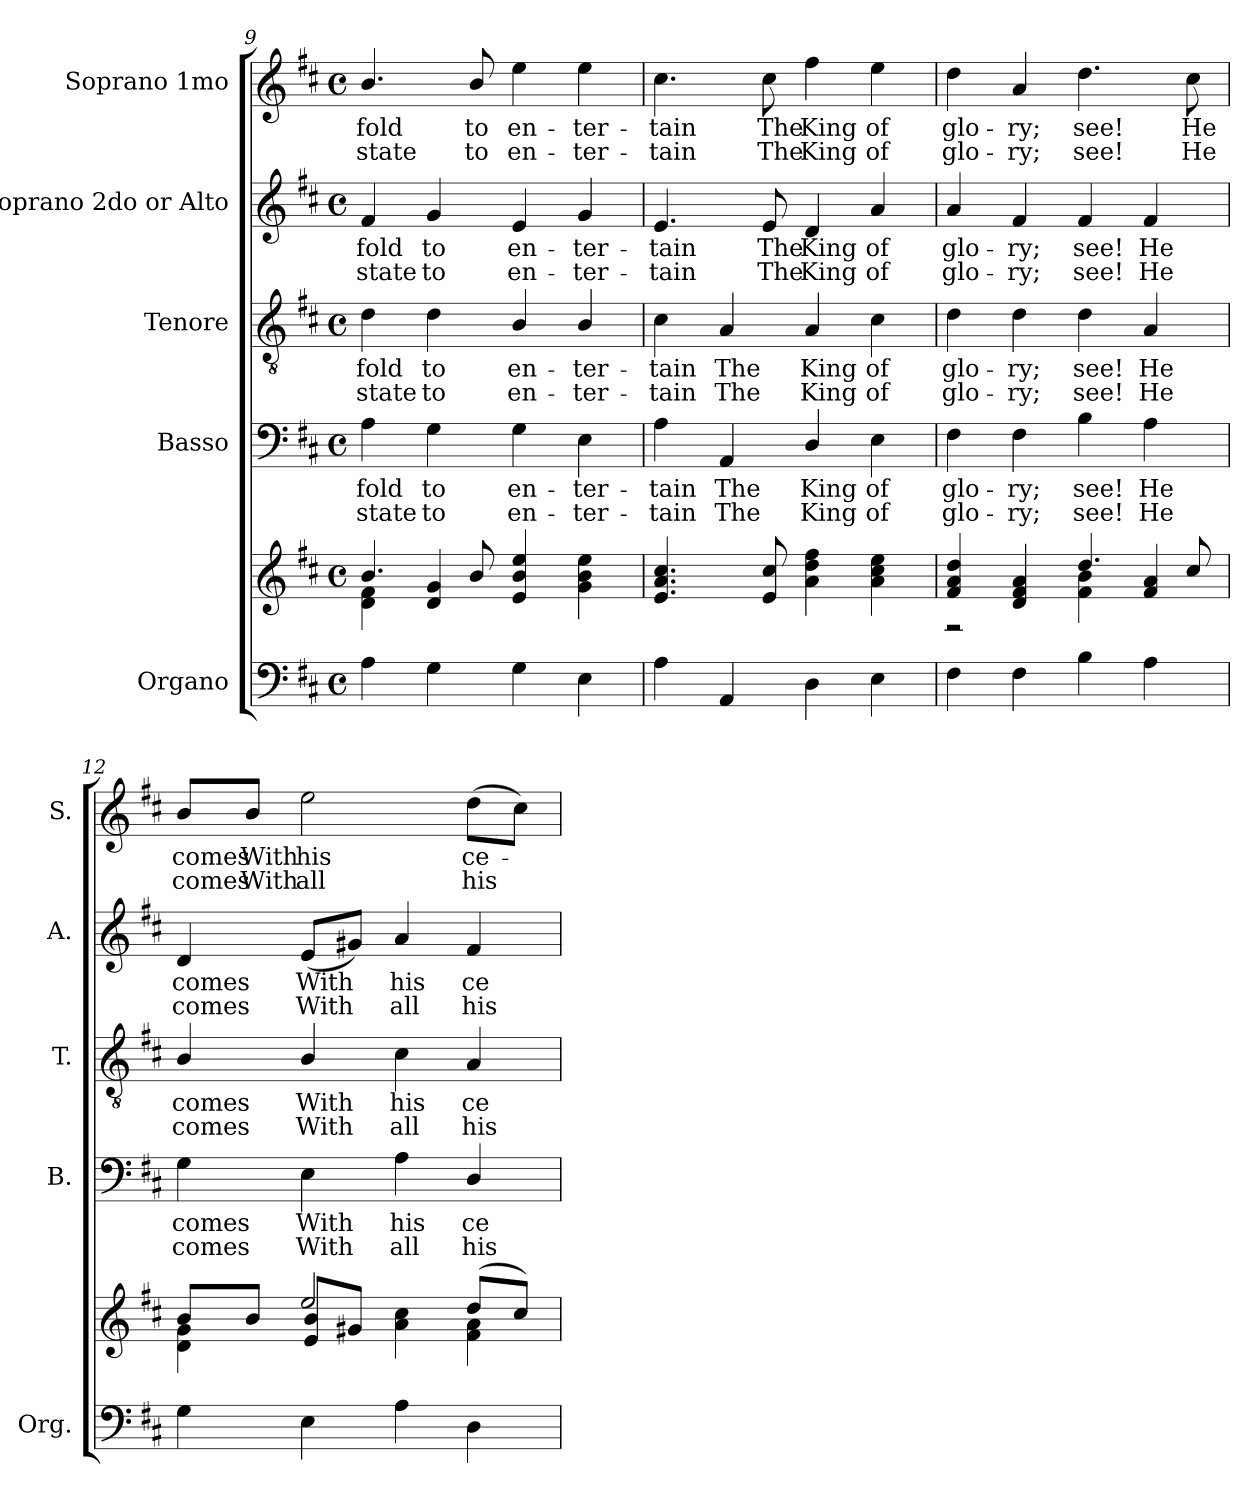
**kern	**kern	**kern	**text	**text	**kern	**text	**text	**kern	**text	**text	**kern	**text	**text
*part5	*part5	*part4	*part4	*part4	*part3	*part3	*part3	*part2	*part2	*part2	*part1	*part1	*part1
*staff6	*staff5	*staff4	*staff4	*staff4	*staff3	*staff3	*staff3	*staff2	*staff2	*staff2	*staff1	*staff1	*staff1
*I"Organo	*	*I"Basso	*	*	*I"Tenore	*	*	*I"Soprano 2do or Alto	*	*	*I"Soprano 1mo	*	*
*I'Org.	*	*I'B.	*	*	*I'T.	*	*	*I'A.	*	*	*I'S.	*	*
*clefF4	*clefG2	*clefF4	*	*	*clefGv2	*	*	*clefG2	*	*	*clefG2	*	*
*	*	*	*	*	*ITrd7c12	*	*	*	*	*	*	*	*
*k[f#c#]	*k[f#c#]	*k[f#c#]	*	*	*k[f#c#]	*	*	*k[f#c#]	*	*	*k[f#c#]	*	*
*D:	*D:	*D:	*	*	*D:	*	*	*D:	*	*	*D:	*	*
*M4/4	*M4/4	*M4/4	*	*	*M4/4	*	*	*M4/4	*	*	*M4/4	*	*
*met(c)	*met(c)	*met(c)	*	*	*met(c)	*	*	*met(c)	*	*	*met(c)	*	*
=9	=9	=9	=9	=9	=9	=9	=9	=9	=9	=9	=9	=9	=9
*	*^	*	*	*	*	*	*	*	*	*	*	*	*
!	!	!	!	!LO:LY:b:color=#000000	!LO:LY:b:color=#000000	!	!	!	!	!	!	!	!	!
!	!	!	!	!	!	!	!LO:LY:b:color=#000000	!LO:LY:b:color=#000000	!	!	!	!	!	!
!	!	!	!	!	!	!	!	!	!	!LO:LY:b:color=#000000	!LO:LY:b:color=#000000	!	!	!
!	!	!	!	!	!	!	!	!	!	!	!	!	!LO:LY:b:color=#000000	!LO:LY:b:color=#000000
4Ai\	4.bi/	4di\ 4f#i	4Ai\	-fold	state	4Di\	-fold	state	4f#i/	-fold	state	4.bi/	-fold	state
!	!	!	!	!LO:LY:b:color=#000000	!LO:LY:b:color=#000000	!	!	!	!	!	!	!	!	!
!	!	!	!	!	!	!	!LO:LY:b:color=#000000	!LO:LY:b:color=#000000	!	!	!	!	!	!
!	!	!	!	!	!	!	!	!	!	!LO:LY:b:color=#000000	!LO:LY:b:color=#000000	!	!	!
4Gi\	.	4di/ 4gi	4Gi\	to	to	4Di\	to	to	4gi/	to	to	.	.	.
!	!	!	!	!	!	!	!	!	!	!	!	!	!LO:LY:b:color=#000000	!LO:LY:b:color=#000000
.	8bi/	.	.	.	.	.	.	.	.	.	.	8bi/	to	to
!	!	!	!	!LO:LY:b:color=#000000	!LO:LY:b:color=#000000	!	!	!	!	!	!	!	!	!
!	!	!	!	!	!	!	!LO:LY:b:color=#000000	!LO:LY:b:color=#000000	!	!	!	!	!	!
!	!	!	!	!	!	!	!	!	!	!LO:LY:b:color=#000000	!LO:LY:b:color=#000000	!	!	!
!	!	!	!	!	!	!	!	!	!	!	!	!	!LO:LY:b:color=#000000	!LO:LY:b:color=#000000
4Gi\	4ei/ 4bi 4eei	2ryy	4Gi\	en-	en-	4BBi/	en-	en-	4ei/	en-	en-	4eei\	en-	en-
!	!	!	!	!LO:LY:b:color=#000000	!LO:LY:b:color=#000000	!	!	!	!	!	!	!	!	!
!	!	!	!	!	!	!	!LO:LY:b:color=#000000	!LO:LY:b:color=#000000	!	!	!	!	!	!
!	!	!	!	!	!	!	!	!	!	!LO:LY:b:color=#000000	!LO:LY:b:color=#000000	!	!	!
!	!	!	!	!	!	!	!	!	!	!	!	!	!LO:LY:b:color=#000000	!LO:LY:b:color=#000000
4Ei\	4gi\ 4bi 4eei	.	4Ei\	-ter-	-ter-	4BBi/	-ter-	-ter-	4gi/	-ter-	-ter-	4eei\	-ter-	-ter-
*	*v	*v	*	*	*	*	*	*	*	*	*	*	*	*
=10	=10	=10	=10	=10	=10	=10	=10	=10	=10	=10	=10	=10	=10
!	!	!	!LO:LY:b:color=#000000	!LO:LY:b:color=#000000	!	!	!	!	!	!	!	!	!
!	!	!	!	!	!	!LO:LY:b:color=#000000	!LO:LY:b:color=#000000	!	!	!	!	!	!
!	!	!	!	!	!	!	!	!	!LO:LY:b:color=#000000	!LO:LY:b:color=#000000	!	!	!
!	!	!	!	!	!	!	!	!	!	!	!	!LO:LY:b:color=#000000	!LO:LY:b:color=#000000
4Ai\	4.ei/ 4.ai 4.cc#i	4Ai\	-tain	-tain	4C#i\	-tain	-tain	4.ei/	-tain	-tain	4.cc#i\	-tain	-tain
!	!	!	!LO:LY:b:color=#000000	!LO:LY:b:color=#000000	!	!	!	!	!	!	!	!	!
!	!	!	!	!	!	!LO:LY:b:color=#000000	!LO:LY:b:color=#000000	!	!	!	!	!	!
4AAi/	.	4AAi/	The	The	4AAi/	The	The	.	.	.	.	.	.
!	!	!	!	!	!	!	!	!	!LO:LY:b:color=#000000	!LO:LY:b:color=#000000	!	!	!
!	!	!	!	!	!	!	!	!	!	!	!	!LO:LY:b:color=#000000	!LO:LY:b:color=#000000
.	8ei/ 8cc#i	.	.	.	.	.	.	8ei/	The	The	8cc#i\	The	The
!	!	!	!LO:LY:b:color=#000000	!LO:LY:b:color=#000000	!	!	!	!	!	!	!	!	!
!	!	!	!	!	!	!LO:LY:b:color=#000000	!LO:LY:b:color=#000000	!	!	!	!	!	!
!	!	!	!	!	!	!	!	!	!LO:LY:b:color=#000000	!LO:LY:b:color=#000000	!	!	!
!	!	!	!	!	!	!	!	!	!	!	!	!LO:LY:b:color=#000000	!LO:LY:b:color=#000000
4Di\	4ai\ 4ddi 4ff#i	4Di/	King	King	4AAi/	King	King	4di/	King	King	4ff#i\	King	King
!	!	!	!LO:LY:b:color=#000000	!LO:LY:b:color=#000000	!	!	!	!	!	!	!	!	!
!	!	!	!	!	!	!LO:LY:b:color=#000000	!LO:LY:b:color=#000000	!	!	!	!	!	!
!	!	!	!	!	!	!	!	!	!LO:LY:b:color=#000000	!LO:LY:b:color=#000000	!	!	!
!	!	!	!	!	!	!	!	!	!	!	!	!LO:LY:b:color=#000000	!LO:LY:b:color=#000000
4Ei\	4ai\ 4cc#i 4eei	4Ei\	of	of	4C#i\	of	of	4ai/	of	of	4eei\	of	of
=11	=11	=11	=11	=11	=11	=11	=11	=11	=11	=11	=11	=11	=11
*	*^	*	*	*	*	*	*	*	*	*	*	*	*
!	!	!	!	!LO:LY:b:color=#000000	!LO:LY:b:color=#000000	!	!	!	!	!	!	!	!	!
!	!	!	!	!	!	!	!LO:LY:b:color=#000000	!LO:LY:b:color=#000000	!	!	!	!	!	!
!	!	!	!	!	!	!	!	!	!	!LO:LY:b:color=#000000	!LO:LY:b:color=#000000	!	!	!
!	!	!	!	!	!	!	!	!	!	!	!	!	!LO:LY:b:color=#000000	!LO:LY:b:color=#000000
4F#i\	4f#i/ 4ai 4ddi	2r	4F#i\	glo-	glo-	4Di\	glo-	glo-	4ai/	glo-	glo-	4ddi\	glo-	glo-
!	!	!	!	!LO:LY:b:color=#000000	!LO:LY:b:color=#000000	!	!	!	!	!	!	!	!	!
!	!	!	!	!	!	!	!LO:LY:b:color=#000000	!LO:LY:b:color=#000000	!	!	!	!	!	!
!	!	!	!	!	!	!	!	!	!	!LO:LY:b:color=#000000	!LO:LY:b:color=#000000	!	!	!
!	!	!	!	!	!	!	!	!	!	!	!	!	!LO:LY:b:color=#000000	!LO:LY:b:color=#000000
4F#i\	4di/ 4f#i 4ai	.	4F#i\	-ry;	-ry;	4Di\	-ry;	-ry;	4f#i/	-ry;	-ry;	4ai/	-ry;	-ry;
!	!	!	!	!LO:LY:b:color=#000000	!LO:LY:b:color=#000000	!	!	!	!	!	!	!	!	!
!	!	!	!	!	!	!	!LO:LY:b:color=#000000	!LO:LY:b:color=#000000	!	!	!	!	!	!
!	!	!	!	!	!	!	!	!	!	!LO:LY:b:color=#000000	!LO:LY:b:color=#000000	!	!	!
!	!	!	!	!	!	!	!	!	!	!	!	!	!LO:LY:b:color=#000000	!LO:LY:b:color=#000000
4Bi\	4.ddi/	4f#i\ 4bi	4Bi\	see!	see!	4Di\	see!	see!	4f#i/	see!	see!	4.ddi\	see!	see!
!	!	!	!	!LO:LY:b:color=#000000	!LO:LY:b:color=#000000	!	!	!	!	!	!	!	!	!
!	!	!	!	!	!	!	!LO:LY:b:color=#000000	!LO:LY:b:color=#000000	!	!	!	!	!	!
!	!	!	!	!	!	!	!	!	!	!LO:LY:b:color=#000000	!LO:LY:b:color=#000000	!	!	!
4Ai\	.	4f#i/ 4ai	4Ai\	He	He	4AAi/	He	He	4f#i/	He	He	.	.	.
!	!	!	!	!	!	!	!	!	!	!	!	!	!LO:LY:b:color=#000000	!LO:LY:b:color=#000000
.	8cc#i/	.	.	.	.	.	.	.	.	.	.	8cc#i\	He	He
!!LO:LB:g=z
=12	=12	=12	=12	=12	=12	=12	=12	=12	=12	=12	=12	=12	=12	=12
!	!	!	!	!LO:LY:b:color=#000000	!LO:LY:b:color=#000000	!	!	!	!	!	!	!	!	!
!	!	!	!	!	!	!	!LO:LY:b:color=#000000	!LO:LY:b:color=#000000	!	!	!	!	!	!
!	!	!	!	!	!	!	!	!	!	!LO:LY:b:color=#000000	!LO:LY:b:color=#000000	!	!	!
!	!	!	!	!	!	!	!	!	!	!	!	!	!LO:LY:b:color=#000000	!LO:LY:b:color=#000000
4Gi\	8bi/L	4di\ 4gi	4Gi\	comes	comes	4BBi/	comes	comes	4di/	comes	comes	8bi/L	comes	comes
!	!	!	!	!	!	!	!	!	!	!	!	!	!LO:LY:b:color=#000000	!LO:LY:b:color=#000000
.	8bi/J	.	.	.	.	.	.	.	.	.	.	8bi/J	With	With
!	!	!	!	!LO:LY:b:color=#000000	!LO:LY:b:color=#000000	!	!	!	!	!	!	!	!	!
!	!	!	!	!	!	!	!LO:LY:b:color=#000000	!LO:LY:b:color=#000000	!	!	!	!	!	!
!	!	!	!	!	!	!	!	!	!	!LO:LY:b:color=#000000	!LO:LY:b:color=#000000	!	!	!
!	!	!	!	!	!	!	!	!	!	!	!	!	!LO:LY:b:color=#000000	!LO:LY:b:color=#000000
4Ei\	2eei/	8ei/ 8bi/L	4Ei\	With	With	4BBi/	With	With	(8ei/L	With	With	2eei\	his	all
.	.	8g#Xi/J	.	.	.	.	.	.	8g#Xi/J)	.	.	.	.	.
!	!	!	!	!LO:LY:b:color=#000000	!LO:LY:b:color=#000000	!	!	!	!	!	!	!	!	!
!	!	!	!	!	!	!	!LO:LY:b:color=#000000	!LO:LY:b:color=#000000	!	!	!	!	!	!
!	!	!	!	!	!	!	!	!	!	!LO:LY:b:color=#000000	!LO:LY:b:color=#000000	!	!	!
4Ai\	.	4ai\ 4cc#i	4Ai\	his	all	4C#i\	his	all	4ai/	his	all	.	.	.
!	!	!	!	!LO:LY:b:color=#000000	!LO:LY:b:color=#000000	!	!	!	!	!	!	!	!	!
!	!	!	!	!	!	!	!LO:LY:b:color=#000000	!LO:LY:b:color=#000000	!	!	!	!	!	!
!	!	!	!	!	!	!	!	!	!	!LO:LY:b:color=#000000	!LO:LY:b:color=#000000	!	!	!
!	!	!	!	!	!	!	!	!	!	!	!	!	!LO:LY:b:color=#000000	!LO:LY:b:color=#000000
4Di\	(8ddi/L	4f#i\ 4ai	4Di/	ce-	his	4AAi/	ce-	his	4f#i/	ce-	his	(8ddi\L	ce-	his
.	8cc#i/J)	.	.	.	.	.	.	.	.	.	.	8cc#i\J)	.	.
*	*v	*v	*	*	*	*	*	*	*	*	*	*	*	*
=	=	=	=	=	=	=	=	=	=	=	=	=	=
*-	*-	*-	*-	*-	*-	*-	*-	*-	*-	*-	*-	*-	*-
